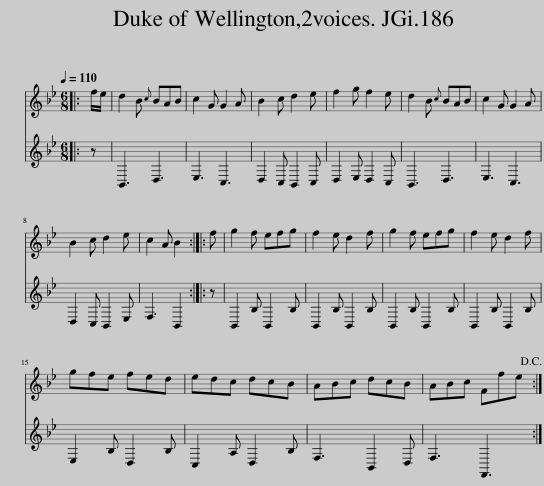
X:1
%%score 1 2
L:1/8
Q:1/4=110
M:6/8
I:linebreak $
K:Bb
V:1 treble
V:2 treble
V:1
|: f/e/ | d2 B{c} BAB | c2 G G2 A | B2 c d2 e | f2 g f2 e | %5
 d2 B{c} BAB | c2 G G2 A |$ B2 c d2 e | c2 A B2 :: f | %10
 g2 f efg | f2 e d2 f | g2 f efg | f2 e d2 f |$ gfe fed | %15
 edc dcB | ABc dcB | ABc Ffe!D.C.! :| %18
V:2
|: z | B,,3 D,3 | E,3 C,3 | D,2 C, B,,2 C, | D,2 E, D,2 C, | %5
 B,,3 D,3 | E,3 C,3 |$ D,2 C, B,,2 E, | F,3 B,,2 :: z | %10
 B,,2 B, B,,2 B, | B,,2 B, B,,2 B, | B,,2 B, B,,2 B, | B,,2 B, B,,2 B, |$ E,2 B, D,2 B, | %15
 C,2 A, D,2 B, | F,3 B,,2 D, | F,3 F,,3 :| %18
